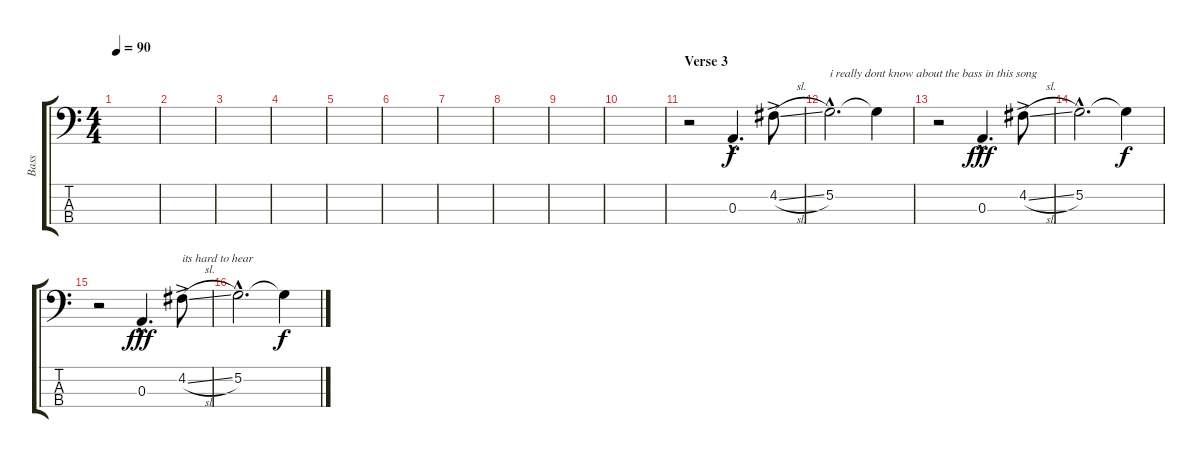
\track ("Bass" "Bass") {instrument electricbassfinger}
\staff {score tabs}
\tuning (G2 D2 A1 E1) {hide}
\ts (4 4)
\tempo 90
\clef f4
\ks c
|
|
|
|
|
|
|
|
|
|
\section ("" "Verse 3")
r.2 0.3{hac}.4{d} 4.2{sl ac}.8 |
5.2{hac}.2{d txt "i really dont know about the bass in this song"} 5.2{t}.4{dy f} |
r.2 0.3{hac}.4{d dy fff} 4.2{sl ac}.8 |
5.2{hac}.2{d} 5.2{t}.4{dy f} |
r.2 0.3{hac}.4{d dy fff} 4.2{sl ac}.8{txt "its hard to hear "} |
5.2{hac}.2{d} 5.2{t}.4{dy f}
